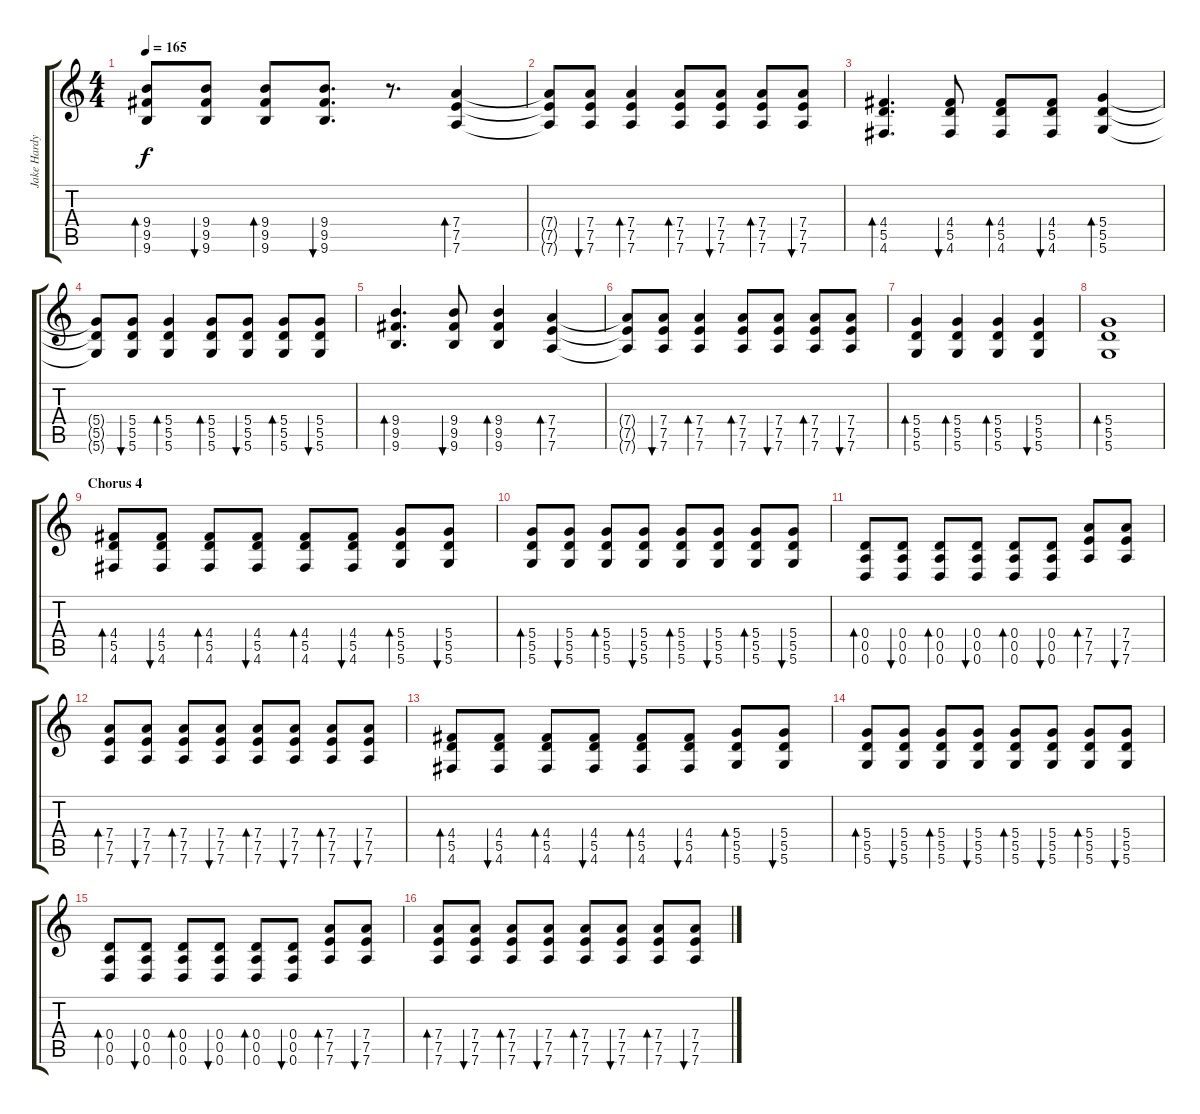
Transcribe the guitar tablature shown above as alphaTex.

\track ("Jake Hardy" "Jake Hardy") {instrument distortionguitar}
\staff {score tabs}
\tuning (E4 B3 G3 D3 A2 D2) {hide}
\ts (4 4)
\tempo 165
\clef g2
\ks c
(9.4 9.5 9.6).8{bd 120 dy f} (9.4 9.5 9.6).8{bu 120} (9.4 9.5 9.6).8{bd 120} (9.4 9.5 9.6).8{d bu 120} r.8{d} (7.4 7.5 7.6).4{bd 120} |
(7.4{t} 7.5{t} 7.6{t}).8 (7.4 7.5 7.6).8{bu 120} (7.4 7.5 7.6).4{bd 120} (7.4 7.5 7.6).8{bd 120} (7.4 7.5 7.6).8{bu 120} (7.4 7.5 7.6).8{bd 120} (7.4 7.5 7.6).8{bu 120} |
(4.4 5.5 4.6).4{d bd 120} (4.4 5.5 4.6).8{bu 120} (4.4 5.5 4.6).8{bd 120} (4.4 5.5 4.6).8{bu 120} (5.4 5.5 5.6).4{bd 120} |
(5.4{t} 5.5{t} 5.6{t}).8 (5.4 5.5 5.6).8{bu 120} (5.4 5.5 5.6).4{bd 120} (5.4 5.5 5.6).8{bd 120} (5.4 5.5 5.6).8{bu 120} (5.4 5.5 5.6).8{bd 120} (5.4 5.5 5.6).8{bu 120} |
(9.4 9.5 9.6).4{d bd 120} (9.4 9.5 9.6).8{bu 120} (9.4 9.5 9.6).4{bd 120} (7.4 7.5 7.6).4{bd 120} |
(7.4{t} 7.5{t} 7.6{t}).8 (7.4 7.5 7.6).8{bu 120} (7.4 7.5 7.6).4{bd 120} (7.4 7.5 7.6).8{bd 120} (7.4 7.5 7.6).8{bu 120} (7.4 7.5 7.6).8{bd 120} (7.4 7.5 7.6).8{bu 120} |
(5.4 5.5 5.6).4{bd 120} (5.4 5.5 5.6).4{bd 120} (5.4 5.5 5.6).4{bd 120} (5.4 5.5 5.6).4{bu 120} |
(5.4 5.5 5.6).1{bd 120} |
\section ("" "Chorus 4")
(4.4 5.5 4.6).8{bd 120} (4.4 5.5 4.6).8{bu 120} (4.4 5.5 4.6).8{bd 120} (4.4 5.5 4.6).8{bu 120} (4.4 5.5 4.6).8{bd 120} (4.4 5.5 4.6).8{bu 120} (5.4 5.5 5.6).8{bd 120} (5.4 5.5 5.6).8{bu 120} |
(5.4 5.5 5.6).8{bd 120} (5.4 5.5 5.6).8{bu 120} (5.4 5.5 5.6).8{bd 120} (5.4 5.5 5.6).8{bu 120} (5.4 5.5 5.6).8{bd 120} (5.4 5.5 5.6).8{bu 120} (5.4 5.5 5.6).8{bd 120} (5.4 5.5 5.6).8{bu 120} |
(0.4 0.5 0.6).8{bd 120} (0.4 0.5 0.6).8{bu 120} (0.4 0.5 0.6).8{bd 120} (0.4 0.5 0.6).8{bu 120} (0.4 0.5 0.6).8{bd 120} (0.4 0.5 0.6).8{bu 120} (7.4 7.5 7.6).8{bd 120} (7.4 7.5 7.6).8{bu 120} |
(7.4 7.5 7.6).8{bd 120} (7.4 7.5 7.6).8{bu 120} (7.4 7.5 7.6).8{bd 120} (7.4 7.5 7.6).8{bu 120} (7.4 7.5 7.6).8{bd 120} (7.4 7.5 7.6).8{bu 120} (7.4 7.5 7.6).8{bd 120} (7.4 7.5 7.6).8{bu 120} |
(4.4 5.5 4.6).8{bd 120} (4.4 5.5 4.6).8{bu 120} (4.4 5.5 4.6).8{bd 120} (4.4 5.5 4.6).8{bu 120} (4.4 5.5 4.6).8{bd 120} (4.4 5.5 4.6).8{bu 120} (5.4 5.5 5.6).8{bd 120} (5.4 5.5 5.6).8{bu 120} |
(5.4 5.5 5.6).8{bd 120} (5.4 5.5 5.6).8{bu 120} (5.4 5.5 5.6).8{bd 120} (5.4 5.5 5.6).8{bu 120} (5.4 5.5 5.6).8{bd 120} (5.4 5.5 5.6).8{bu 120} (5.4 5.5 5.6).8{bd 120} (5.4 5.5 5.6).8{bu 120} |
(0.4 0.5 0.6).8{bd 120} (0.4 0.5 0.6).8{bu 120} (0.4 0.5 0.6).8{bd 120} (0.4 0.5 0.6).8{bu 120} (0.4 0.5 0.6).8{bd 120} (0.4 0.5 0.6).8{bu 120} (7.4 7.5 7.6).8{bd 120} (7.4 7.5 7.6).8{bu 120} |
(7.4 7.5 7.6).8{bd 120} (7.4 7.5 7.6).8{bu 120} (7.4 7.5 7.6).8{bd 120} (7.4 7.5 7.6).8{bu 120} (7.4 7.5 7.6).8{bd 120} (7.4 7.5 7.6).8{bu 120} (7.4 7.5 7.6).8{bd 120} (7.4 7.5 7.6).8{bu 120}
